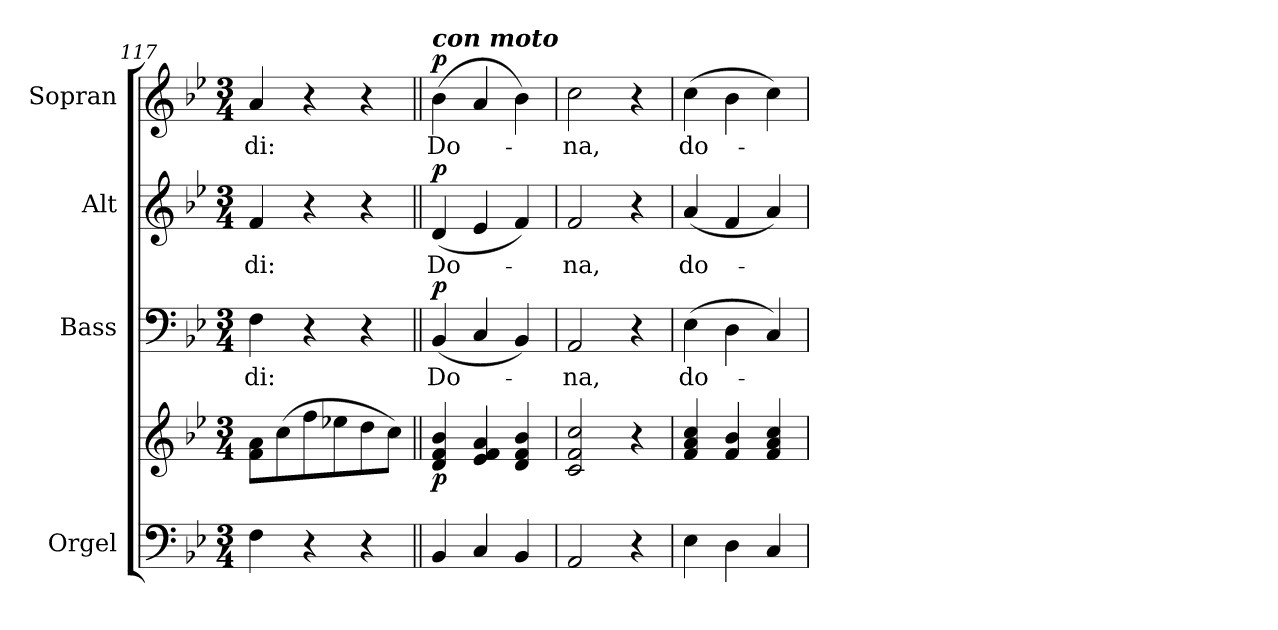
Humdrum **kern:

**kern	**kern	**dynam	**kern	**text	**dynam	**kern	**text	**dynam	**kern	**text	**dynam
*part4	*part4	*part4	*part3	*part3	*part3	*part2	*part2	*part2	*part1	*part1	*part1
*staff5	*staff4	*staff4/5	*staff3	*staff3	*staff3	*staff2	*staff2	*staff2	*staff1	*staff1	*staff1
*I"Orgel	*	*	*I"Bass	*	*	*I"Alt	*	*	*I"Sopran	*	*
*I'Org.	*	*	*I'B.	*	*	*I'A.	*	*	*I'S.	*	*
*clefF4	*clefG2	*	*clefF4	*	*	*clefG2	*	*	*clefG2	*	*
*k[b-e-]	*k[b-e-]	*	*k[b-e-]	*	*	*k[b-e-]	*	*	*k[b-e-]	*	*
*B-:	*B-:	*	*B-:	*	*	*B-:	*	*	*B-:	*	*
*M3/4	*M3/4	*	*M3/4	*	*	*M3/4	*	*	*M3/4	*	*
=117	=117	=117	=117	=117	=117	=117	=117	=117	=117	=117	=117
!	!	!	!	!LO:LY:b	!	!	!LO:LY:b	!	!	!LO:LY:b	!
4F\	8f\ 8a\L	.	4F\	-di:	.	4f/	-di:	.	4a/	-di:	.
.	(>8cc\	.	.	.	.	.	.	.	.	.	.
4r	8ff\	.	4r	.	.	4r	.	.	4r	.	.
.	8ee-X\	.	.	.	.	.	.	.	.	.	.
4r	8dd\	.	4r	.	.	4r	.	.	4r	.	.
.	8cc\J)	.	.	.	.	.	.	.	.	.	.
=118||	=118||	=118||	=118||	=118||	=118||	=118||	=118||	=118||	=118||	=118||	=118||
!	!	!	!	!	!	!	!	!	!LO:TX:a:Bi:t=con moto	!	!
!	!	!LO:DY:b	!	!LO:LY:b	!LO:DY:a	!	!LO:LY:b	!LO:DY:a	!	!LO:LY:b	!LO:DY:a
4BB-/	4d/ 4f/ 4b-/	p	(<4BB-/	Do-	p	(<4d/	Do-	p	(>4b-\	Do-	p
4C/	4e-/ 4f/ 4a/	.	4C/	.	.	4e-/	.	.	4a/	.	.
4BB-/	4d/ 4f/ 4b-/	.	4BB-/)	.	.	4f/)	.	.	4b-\)	.	.
=119	=119	=119	=119	=119	=119	=119	=119	=119	=119	=119	=119
!	!	!	!	!LO:LY:b	!	!	!LO:LY:b	!	!	!LO:LY:b	!
2AA/	2c/ 2f/ 2cc/	.	2AA/	-na,	.	2f/	-na,	.	2cc\	-na,	.
4r	4r	.	4r	.	.	4r	.	.	4r	.	.
!!LO:LB:g=z
=120	=120	=120	=120	=120	=120	=120	=120	=120	=120	=120	=120
!	!	!	!	!LO:LY:b	!	!	!LO:LY:b	!	!	!LO:LY:b	!
4E-\	4f/ 4a/ 4cc/	.	(>4E-\	do-	.	(<4a/	do-	.	(>4cc\	do-	.
4D\	4f/ 4b-/	.	4D\	.	.	4f/	.	.	4b-\	.	.
4C/	4f/ 4a/ 4cc/	.	4C/)	.	.	4a/)	.	.	4cc\)	.	.
=	=	=	=	=	=	=	=	=	=	=	=
*-	*-	*-	*-	*-	*-	*-	*-	*-	*-	*-	*-
